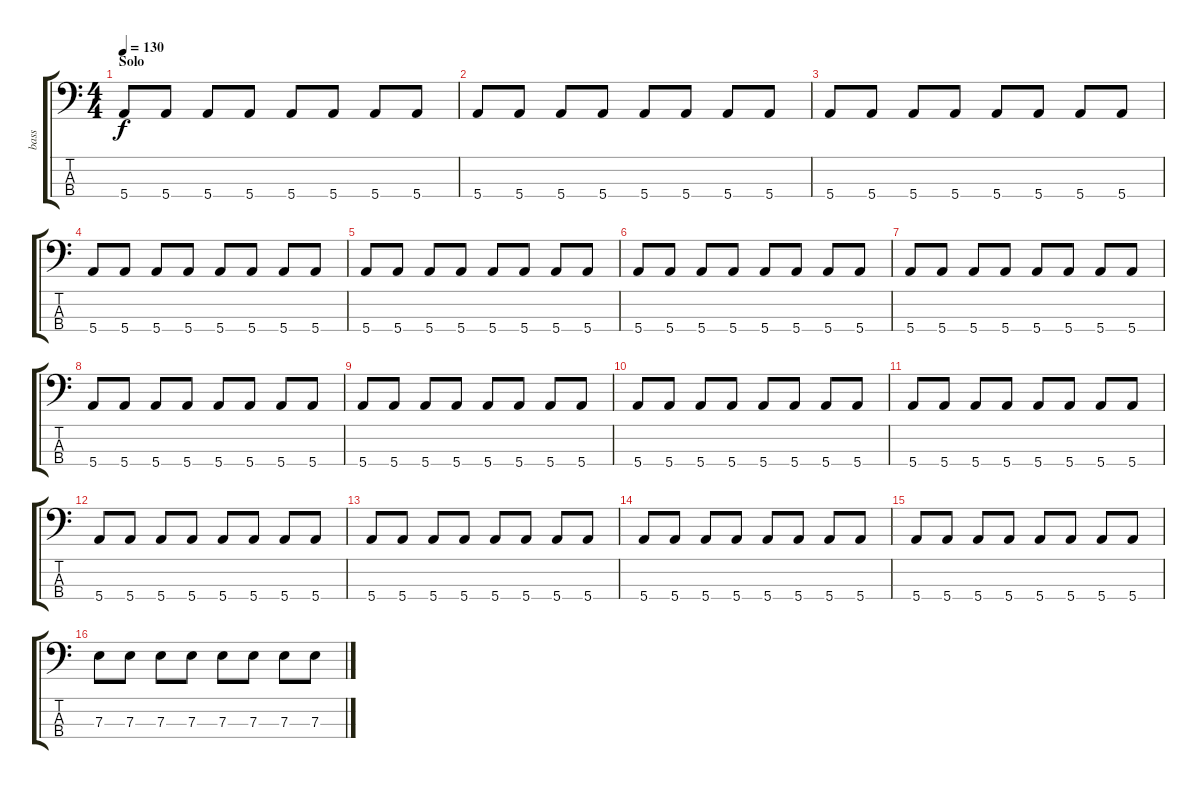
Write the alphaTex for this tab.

\track ("bass" "bass") {instrument acousticguitarsteel}
\staff {score tabs}
\tuning (G2 D2 A1 E1) {hide}
\ts (4 4)
\section ("" "Solo")
\tempo 130
\clef f4
\ks c
5.4.8{dy f} 5.4.8 5.4.8 5.4.8 5.4.8 5.4.8 5.4.8 5.4.8 |
5.4.8 5.4.8 5.4.8 5.4.8 5.4.8 5.4.8 5.4.8 5.4.8 |
5.4.8 5.4.8 5.4.8 5.4.8 5.4.8 5.4.8 5.4.8 5.4.8 |
5.4.8 5.4.8 5.4.8 5.4.8 5.4.8 5.4.8 5.4.8 5.4.8 |
5.4.8 5.4.8 5.4.8 5.4.8 5.4.8 5.4.8 5.4.8 5.4.8 |
5.4.8 5.4.8 5.4.8 5.4.8 5.4.8 5.4.8 5.4.8 5.4.8 |
5.4.8 5.4.8 5.4.8 5.4.8 5.4.8 5.4.8 5.4.8 5.4.8 |
5.4.8 5.4.8 5.4.8 5.4.8 5.4.8 5.4.8 5.4.8 5.4.8 |
5.4.8 5.4.8 5.4.8 5.4.8 5.4.8 5.4.8 5.4.8 5.4.8 |
5.4.8 5.4.8 5.4.8 5.4.8 5.4.8 5.4.8 5.4.8 5.4.8 |
5.4.8 5.4.8 5.4.8 5.4.8 5.4.8 5.4.8 5.4.8 5.4.8 |
5.4.8 5.4.8 5.4.8 5.4.8 5.4.8 5.4.8 5.4.8 5.4.8 |
5.4.8 5.4.8 5.4.8 5.4.8 5.4.8 5.4.8 5.4.8 5.4.8 |
5.4.8 5.4.8 5.4.8 5.4.8 5.4.8 5.4.8 5.4.8 5.4.8 |
5.4.8 5.4.8 5.4.8 5.4.8 5.4.8 5.4.8 5.4.8 5.4.8 |
7.3.8 7.3.8 7.3.8 7.3.8 7.3.8 7.3.8 7.3.8 7.3.8
